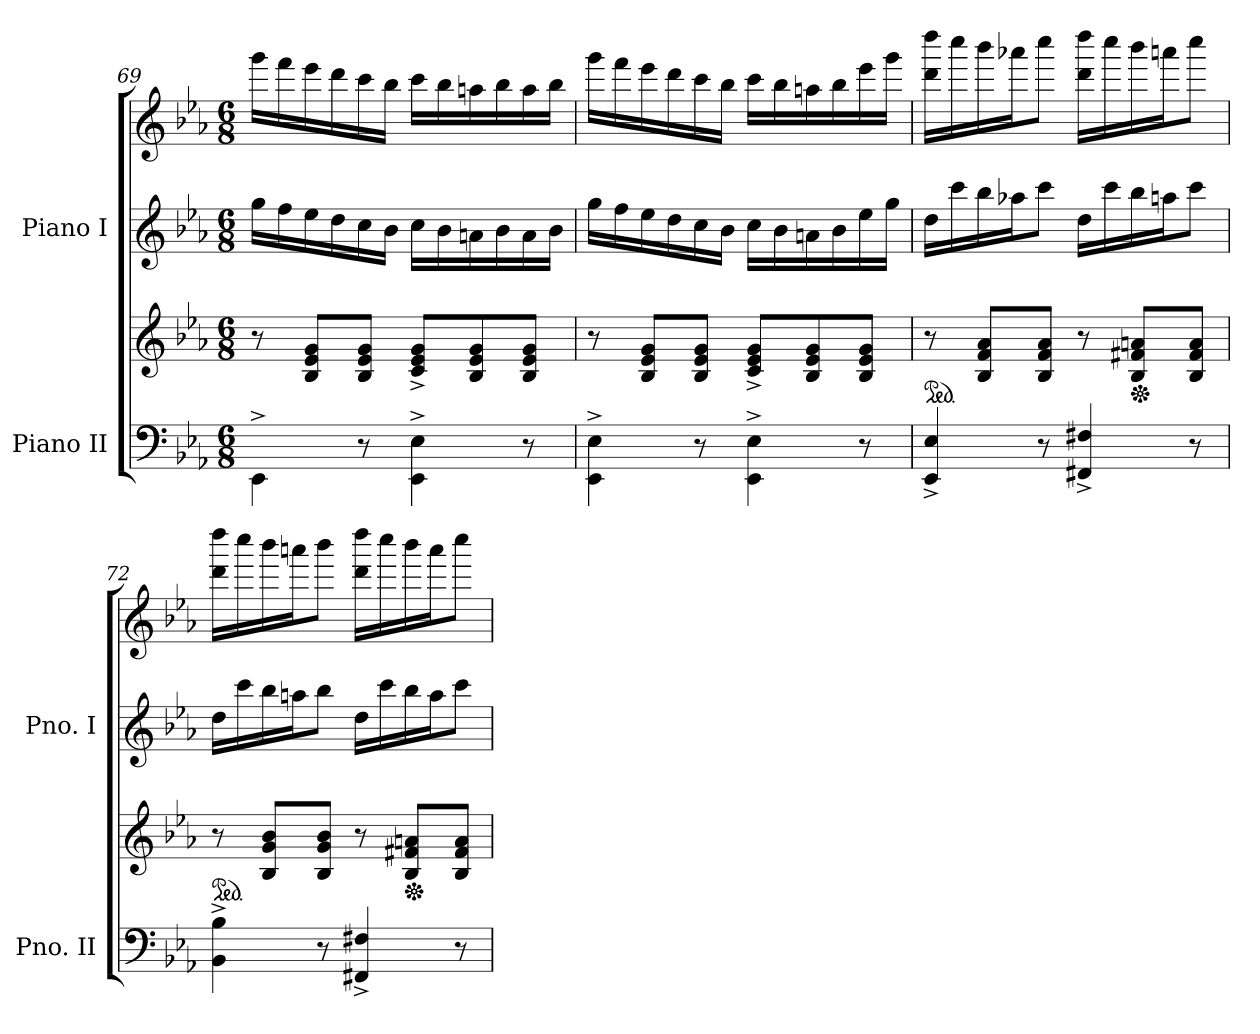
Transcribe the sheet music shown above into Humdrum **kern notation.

**kern	**kern	**kern	**kern
*part2	*part2	*part1	*part1
*staff4	*staff3	*staff2	*staff1
*I"Piano II	*	*I"Piano I	*
*I'Pno. II	*	*I'Pno. I	*
*clefF4	*clefG2	*clefG2	*clefG2
*k[b-e-a-]	*k[b-e-a-]	*k[b-e-a-]	*k[b-e-a-]
*M6/8	*M6/8	*M6/8	*M6/8
=69	=69	=69	=69
4EE-^\	8r	16gg\LL	16ggg\LL
.	.	16ff\	16fff\
.	8B-/ 8e-/ 8g/L	16ee-\	16eee-\
.	.	16dd\	16ddd\
8r	8B-/ 8e-/ 8g/J	16cc\	16ccc\
.	.	16b-\JJ	16bb-\JJ
4EE-\^ 4E-\^	8c/^ 8e-/^ 8g/^L	16cc\LL	16ccc\LL
.	.	16b-\	16bb-\
.	8B-/ 8e-/ 8g/	16an\	16aan\
.	.	16b-\	16bb-\
8r	8B-/ 8e-/ 8g/J	16a\	16aa\
.	.	16b-\JJ	16bb-\JJ
=70	=70	=70	=70
4EE-\^ 4E-\^	8r	16gg\LL	16ggg\LL
.	.	16ff\	16fff\
.	8B-/ 8e-/ 8g/L	16ee-\	16eee-\
.	.	16dd\	16ddd\
8r	8B-/ 8e-/ 8g/J	16cc\	16ccc\
.	.	16b-\JJ	16bb-\JJ
4EE-\^ 4E-\^	8c/^ 8e-/^ 8g/^L	16cc\LL	16ccc\LL
.	.	16b-\	16bb-\
.	8B-/ 8e-/ 8g/	16an\	16aan\
.	.	16b-\	16bb-\
8r	8B-/ 8e-/ 8g/J	16ee-\	16eee-\
.	.	16gg\JJ	16ggg\JJ
=71	=71	=71	=71
*	*ped	*	*
4EE-/^ 4E-/^	8r	16dd\LL	16ddd\ 16dddd\LL
.	.	16ccc\	16cccc\
.	8B-/ 8f/ 8a-/L	16bb-\	16bbb-\
.	.	16aa-X\J	16aaa-X\J
8r	8B-/ 8f/ 8a-/J	8ccc\J	8cccc\J
4FF#X/^ 4F#X/^	8r	16dd\LL	16ddd\ 16dddd\LL
.	.	16ccc\	16cccc\
*	*Xped	*	*
.	8B-/ 8f#X/ 8an/L	16bb-\	16bbb-\
.	.	16aan\J	16aaan\J
8r	8B-/ 8f#/ 8a/J	8ccc\J	8cccc\J
!!LO:LB:g=z
=72	=72	=72	=72
*	*ped	*	*
4BB-\^ 4B-\^	8r	16dd\LL	16ddd\ 16dddd\LL
.	.	16ccc\	16cccc\
.	8B-/ 8g/ 8b-/L	16bb-\	16bbb-\
.	.	16aan\J	16aaan\J
8r	8B-/ 8g/ 8b-/J	8bb-\J	8bbb-\J
4FF#X/^ 4F#X/^	8r	16dd\LL	16ddd\ 16dddd\LL
.	.	16ccc\	16cccc\
*	*Xped	*	*
.	8B-/ 8f#X/ 8an/L	16bb-\	16bbb-\
.	.	16aa\J	16aaa\J
8r	8B-/ 8f#/ 8a/J	8ccc\J	8cccc\J
=	=	=	=
*-	*-	*-	*-
